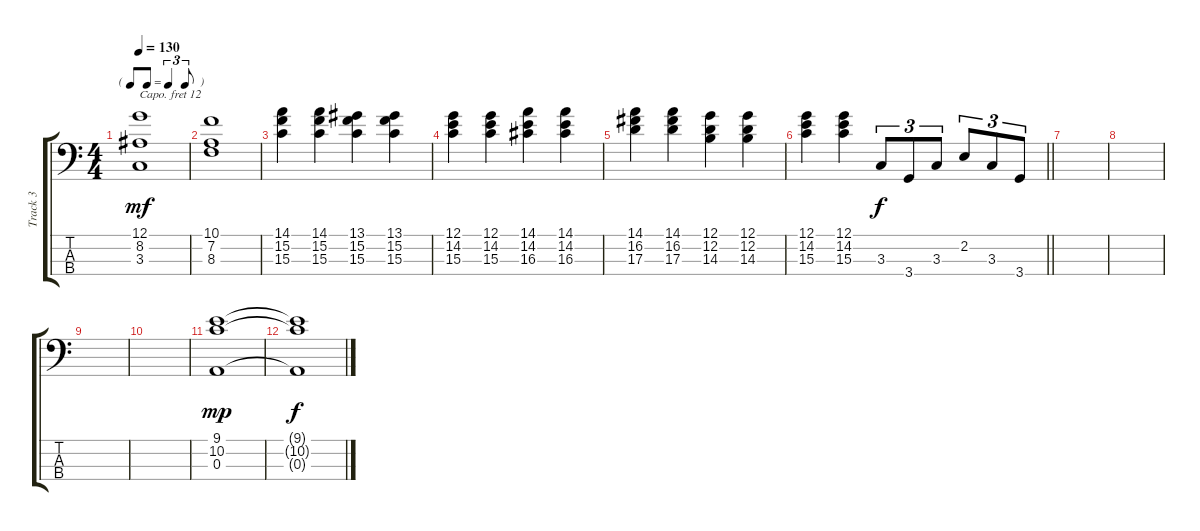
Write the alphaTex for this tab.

\track ("Track 3" "Track 3") {instrument clarinet}
\staff {score tabs}
\capo 12
\tuning (G2 D2 A1 E1) {hide}
\ts (4 4)
\tf triplet8th
\tempo 130
\clef f4
\ks c
(12.1 8.2 3.3).1{dy mf} |
(10.1 7.2 8.3).1 |
(14.1 15.2 15.3).4 (14.1 15.2 15.3).4 (13.1 15.2 15.3).4 (13.1 15.2 15.3).4 |
(12.1 14.2 15.3).4 (12.1 14.2 15.3).4 (14.1 14.2 16.3).4 (14.1 14.2 16.3).4 |
(14.1 16.2 17.3).4 (14.1 16.2 17.3).4 (12.1 12.2 14.3).4 (12.1 12.2 14.3).4 |
\barLineRight lightlight
(12.1 14.2 15.3).4 (12.1 14.2 15.3).4 3.3.8{tu (3 2) dy f} 3.4.8{tu (3 2)} 3.3.8{tu (3 2)} 2.2.8{tu (3 2)} 3.3.8{tu (3 2)} 3.4.8{tu (3 2)} |
|
|
|
|
(9.1 10.2 0.3).1{dy mp} |
(9.1{t} 10.2{t} 0.3{t}).1{dy f}
